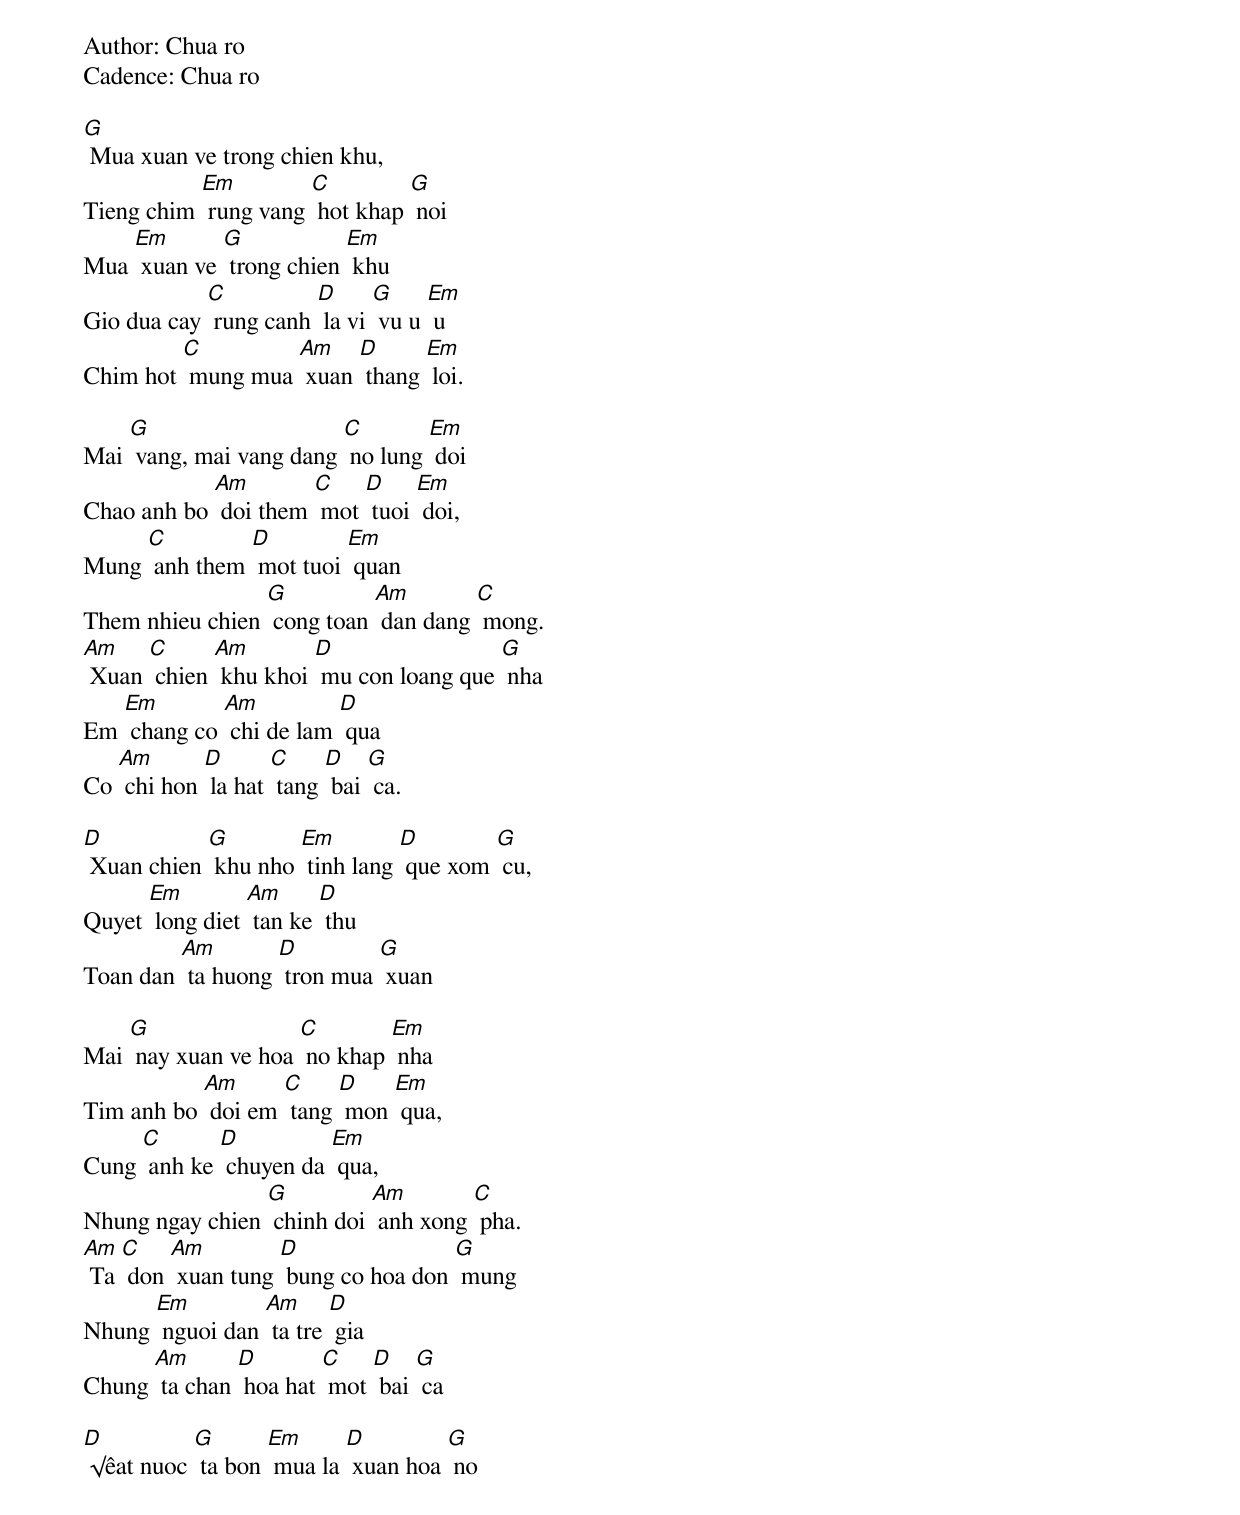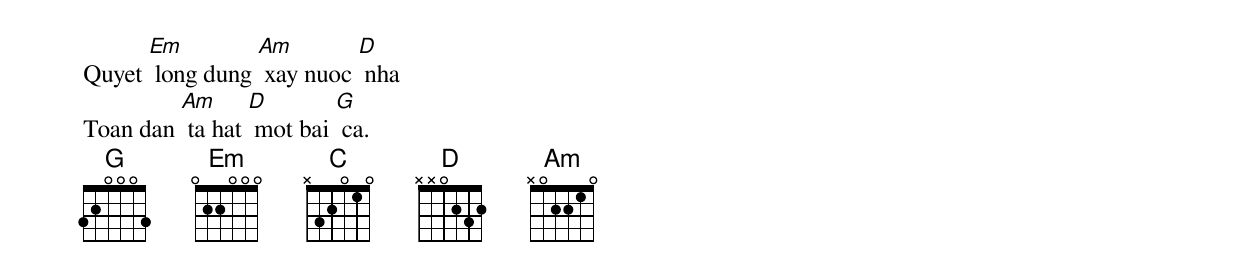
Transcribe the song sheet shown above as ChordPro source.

Author: Chua ro
Cadence: Chua ro

[G] Mua xuan ve trong chien khu,
Tieng chim [Em] rung vang [C] hot khap [G] noi
Mua [Em] xuan ve [G] trong chien [Em] khu
Gio dua cay [C] rung canh [D] la vi [G] vu u [Em] u
Chim hot [C] mung mua [Am] xuan [D] thang [Em] loi.

Mai [G] vang, mai vang dang [C] no lung [Em] doi
Chao anh bo [Am] doi them [C] mot [D] tuoi [Em] doi,
Mung [C] anh them [D] mot tuoi [Em] quan
Them nhieu chien [G] cong toan [Am] dan dang [C] mong.
[Am] Xuan [C] chien [Am] khu khoi [D] mu con loang que [G] nha
Em [Em] chang co [Am] chi de lam [D] qua
Co [Am] chi hon [D] la hat [C] tang [D] bai [G] ca.

[D] Xuan chien [G] khu nho [Em] tinh lang [D] que xom [G] cu,
Quyet [Em] long diet [Am] tan ke [D] thu
Toan dan [Am] ta huong [D] tron mua [G] xuan

Mai [G] nay xuan ve hoa [C] no khap [Em] nha
Tim anh bo [Am] doi em [C] tang [D] mon [Em] qua,
Cung [C] anh ke [D] chuyen da [Em] qua,
Nhung ngay chien [G] chinh doi [Am] anh xong [C] pha.
[Am] Ta [C] don [Am] xuan tung [D] bung co hoa don [G] mung
Nhung [Em] nguoi dan [Am] ta tre [D] gia
Chung [Am] ta chan [D] hoa hat [C] mot [D] bai [G] ca

[D] √êat nuoc [G] ta bon [Em] mua la [D] xuan hoa [G] no
Quyet [Em] long dung [Am] xay nuoc [D] nha
Toan dan [Am] ta hat [D] mot bai [G] ca.
